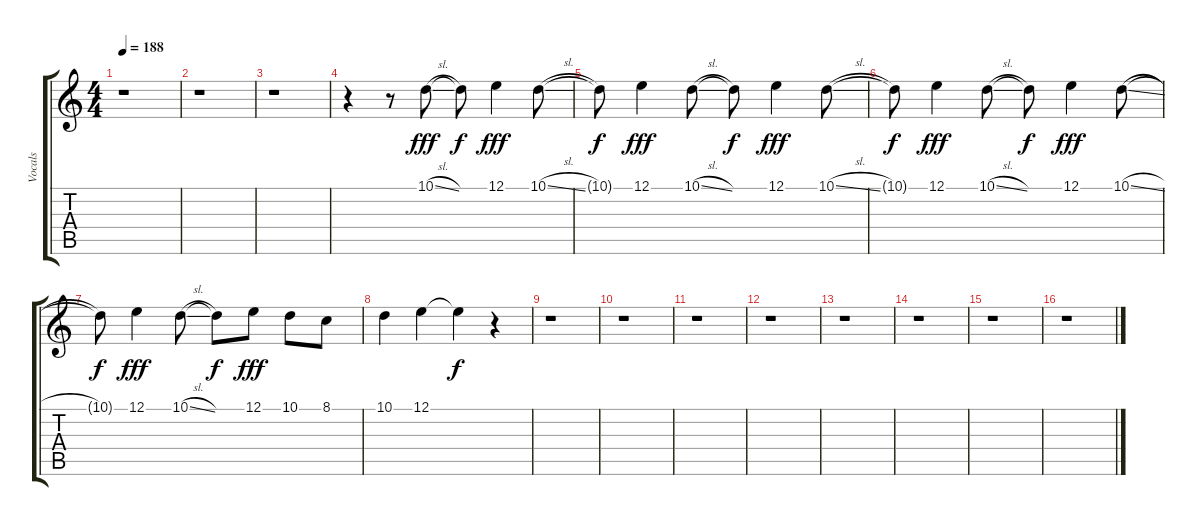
\track ("Vocals" "Vocals") {instrument lead6voice}
\staff {score tabs}
\tuning (E4 B3 G3 D3 A2 E2) {hide}
\ts (4 4)
\tempo 188
\clef g2
\ks c
r.1{dy fff} |
r.1 |
r.1 |
r.4 r.8 10.1{sl}.8 10.1{t}.8{dy f} 12.1.4{dy fff} 10.1{sl}.8 |
10.1{t}.8{dy f} 12.1.4{dy fff} 10.1{sl}.8 10.1{t}.8{dy f} 12.1.4{dy fff} 10.1{sl}.8 |
10.1{t}.8{dy f} 12.1.4{dy fff} 10.1{sl}.8 10.1{t}.8{dy f} 12.1.4{dy fff} 10.1{sl}.8 |
10.1{t}.8{dy f} 12.1.4{dy fff} 10.1{sl}.8 10.1{t}.8{dy f} 12.1.8{dy fff} 10.1.8 8.1.8 |
10.1.4 12.1.4 12.1{t}.4{dy f} r.4 |
r.1 |
r.1 |
r.1 |
r.1 |
r.1 |
r.1 |
r.1 |
r.1
